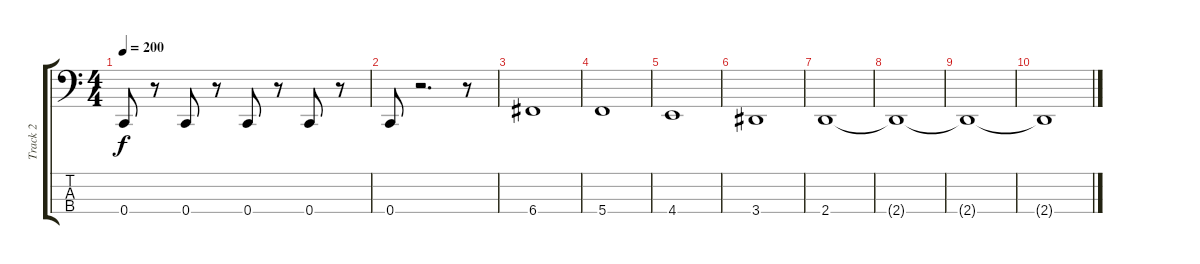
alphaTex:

\track ("Track 2" "Track 2") {instrument electricbasspick}
\staff {score tabs}
\tuning (F2 C2 G1 C1) {hide}
\ts (4 4)
\tempo 200
\clef f4
\ks c
0.4.8{dy f} r.8 0.4.8 r.8 0.4.8 r.8 0.4.8 r.8 |
0.4.8 r.2{d} r.8 |
6.4.1 |
5.4.1 |
4.4.1 |
3.4.1 |
2.4.1 |
2.4{t}.1 |
2.4{t}.1 |
2.4{t}.1
